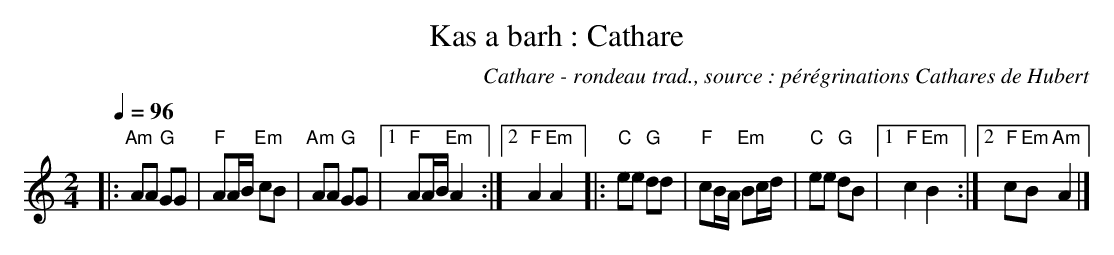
X:1
T:Kas a barh : Cathare
C:Cathare - rondeau trad., source : pérégrinations Cathares de Hubert
M:2/4
L:1/8
Q:1/4=96
K:C
|: "Am"AA "G"GG | "F"AA/2B/2 "Em"cB | "Am"AA "G"GG |1\
"F"AA/2B/2 "Em"A2 :|2 "F"A2 "Em"A2 y |:\
"C"ee "G"dd | "F"cB/2A/2 "Em"Bc/2d/2 | "C"ee "G"dB |1\
"F"c2 "Em"B2 :|2 "F"c"Em"B "Am"A2 |]
